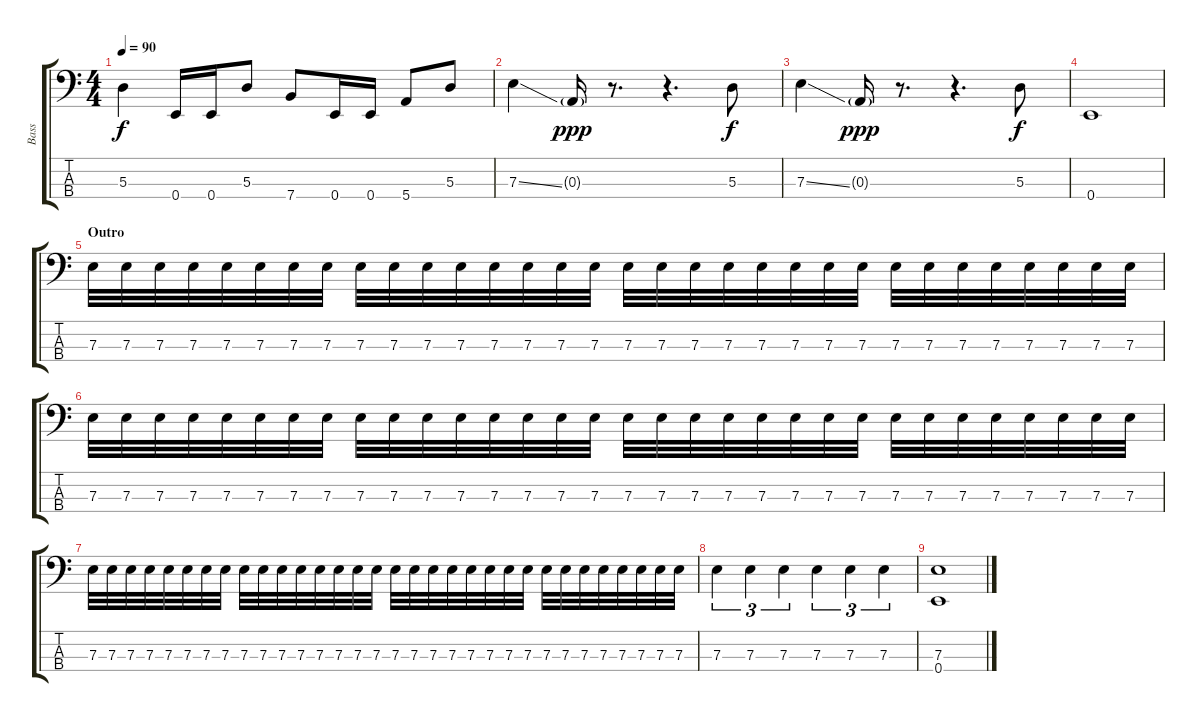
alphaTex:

\track ("Bass" "Bass") {instrument electricbasspick}
\staff {score tabs}
\tuning (G2 D2 A1 E1) {hide}
\ts (4 4)
\tempo 90
\clef f4
\ks c
5.3.4{dy f} 0.4.16 0.4.16 5.3.8 7.4.8 0.4.16 0.4.16 5.4.8 5.3.8 |
7.3{ss}.4 0.3{g}.16{dy ppp} r.8{d} r.4{d} 5.3.8{dy f} |
7.3{ss}.4 0.3{g}.16{dy ppp} r.8{d} r.4{d} 5.3.8{dy f} |
0.4.1 |
\section ("" "Outro")
7.3.32 7.3.32 7.3.32 7.3.32 7.3.32 7.3.32 7.3.32 7.3.32 7.3.32 7.3.32 7.3.32 7.3.32 7.3.32 7.3.32 7.3.32 7.3.32 7.3.32 7.3.32 7.3.32 7.3.32 7.3.32 7.3.32 7.3.32 7.3.32 7.3.32 7.3.32 7.3.32 7.3.32 7.3.32 7.3.32 7.3.32 7.3.32 |
7.3.32 7.3.32 7.3.32 7.3.32 7.3.32 7.3.32 7.3.32 7.3.32 7.3.32 7.3.32 7.3.32 7.3.32 7.3.32 7.3.32 7.3.32 7.3.32 7.3.32 7.3.32 7.3.32 7.3.32 7.3.32 7.3.32 7.3.32 7.3.32 7.3.32 7.3.32 7.3.32 7.3.32 7.3.32 7.3.32 7.3.32 7.3.32 |
7.3.32 7.3.32 7.3.32 7.3.32 7.3.32 7.3.32 7.3.32 7.3.32 7.3.32 7.3.32 7.3.32 7.3.32 7.3.32 7.3.32 7.3.32 7.3.32 7.3.32 7.3.32 7.3.32 7.3.32 7.3.32 7.3.32 7.3.32 7.3.32 7.3.32 7.3.32 7.3.32 7.3.32 7.3.32 7.3.32 7.3.32 7.3.32 |
7.3.4{tu (3 2)} 7.3.4{tu (3 2)} 7.3.4{tu (3 2)} 7.3.4{tu (3 2)} 7.3.4{tu (3 2)} 7.3.4{tu (3 2)} |
(7.3 0.4).1
